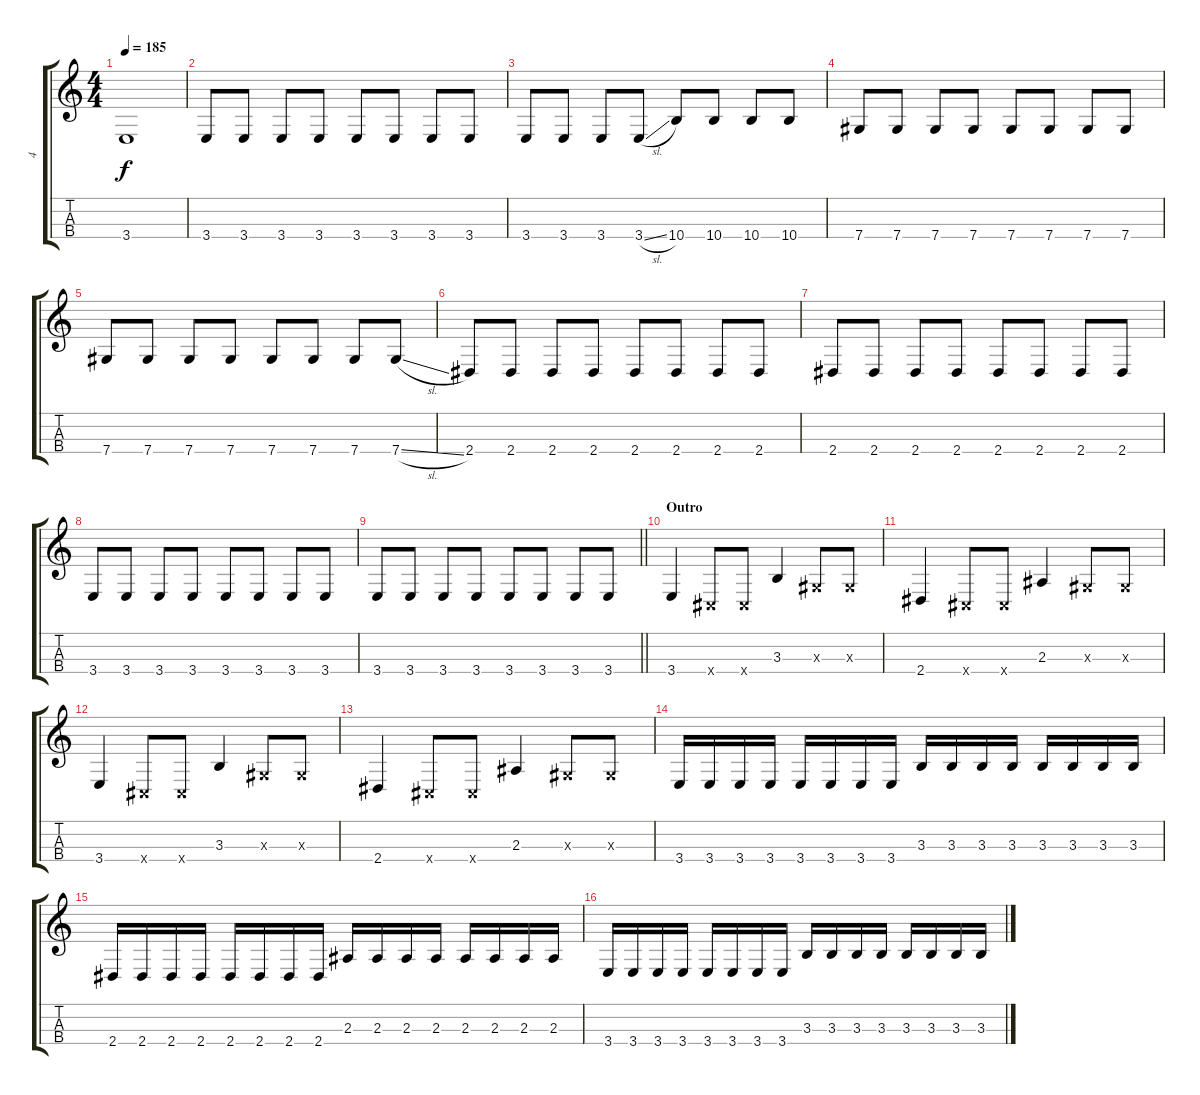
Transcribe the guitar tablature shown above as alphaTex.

\track ("4" "4") {instrument electricbassfinger}
\staff {score tabs}
\tuning (Gb3 Db3 Ab2 Db2) {hide}
\ts (4 4)
\tempo 185
\clef g2
\ks c
3.4{t}.1{dy f} |
3.4.8 3.4.8 3.4.8 3.4.8 3.4.8 3.4.8 3.4.8 3.4.8 |
3.4.8 3.4.8 3.4.8 3.4{sl}.8 10.4.8 10.4.8 10.4.8 10.4.8 |
7.4.8 7.4.8 7.4.8 7.4.8 7.4.8 7.4.8 7.4.8 7.4.8 |
7.4.8 7.4.8 7.4.8 7.4.8 7.4.8 7.4.8 7.4.8 7.4{sl}.8 |
2.4.8 2.4.8 2.4.8 2.4.8 2.4.8 2.4.8 2.4.8 2.4.8 |
2.4.8 2.4.8 2.4.8 2.4.8 2.4.8 2.4.8 2.4.8 2.4.8 |
3.4.8 3.4.8 3.4.8 3.4.8 3.4.8 3.4.8 3.4.8 3.4.8 |
\barLineRight lightlight
3.4.8 3.4.8 3.4.8 3.4.8 3.4.8 3.4.8 3.4.8 3.4.8 |
\section ("" "Outro")
3.4.4 0.4{x}.8 0.4{x}.8 3.3.4 0.3{x}.8 0.3{x}.8 |
2.4.4 0.4{x}.8 0.4{x}.8 2.3.4 0.3{x}.8 0.3{x}.8 |
3.4.4 0.4{x}.8 0.4{x}.8 3.3.4 0.3{x}.8 0.3{x}.8 |
2.4.4 0.4{x}.8 0.4{x}.8 2.3.4 0.3{x}.8 0.3{x}.8 |
3.4.16{volume 8} 3.4.16 3.4.16 3.4.16 3.4.16 3.4.16 3.4.16 3.4.16 3.3.16 3.3.16 3.3.16 3.3.16 3.3.16 3.3.16 3.3.16 3.3.16 |
2.4.16 2.4.16 2.4.16 2.4.16 2.4.16 2.4.16 2.4.16 2.4.16 2.3.16 2.3.16 2.3.16 2.3.16 2.3.16 2.3.16 2.3.16 2.3.16 |
3.4.16 3.4.16 3.4.16 3.4.16 3.4.16 3.4.16 3.4.16 3.4.16 3.3.16 3.3.16 3.3.16 3.3.16 3.3.16 3.3.16 3.3.16 3.3.16
